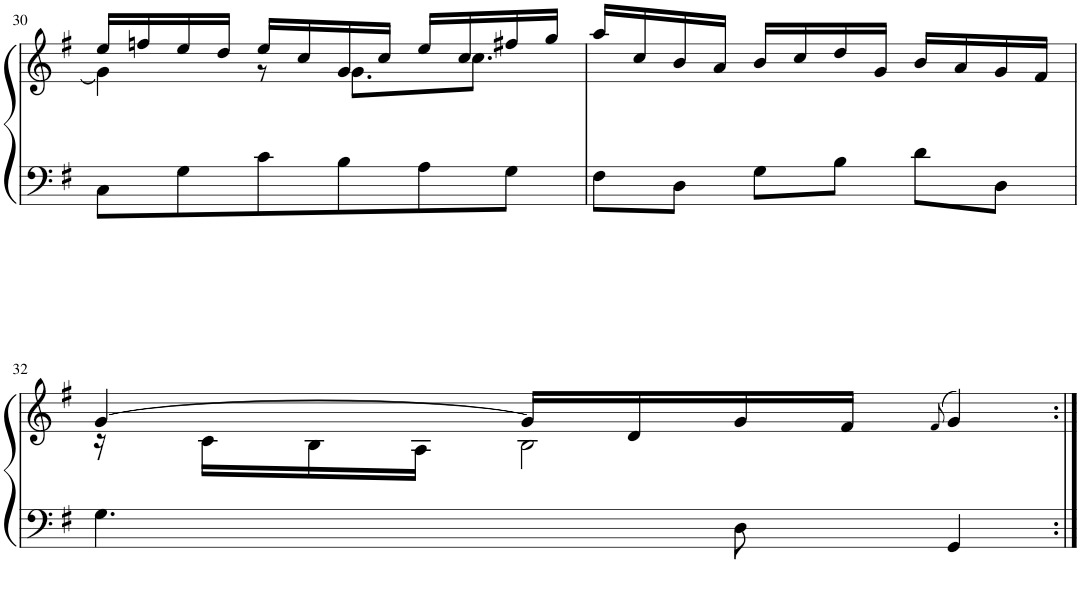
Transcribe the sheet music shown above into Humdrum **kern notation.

**kern	**kern
*part1	*part1
*staff2	*staff1
*I"Piano	*
*I'Pno	*
!!LO:PB:g=z
*clefF4	*clefG2
*k[f#]	*k[f#]
*M3/4	*M3/4
=30	=30
*	*^
8C\L	16ee/LL	4g\]
.	16ffn/	.
8G\	16ee/	.
.	16dd/JJ	.
8c\	16ee/LL	8r
.	16cc/	.
8B\	16g/	8.g\L
.	16cc/JJ	.
8A\	16ee/LL	.
.	16cc/	8.cc\J
8G\J	16ff#X/	.
.	16gg/JJ	.
*	*v	*v
=31	=31
8F#\L	16aa/LL
.	16cc/
8D\J	16b/
.	16a/JJ
8G\L	16b/LL
.	16cc/
8B\J	16dd/
.	16g/JJ
8d\L	16b/LL
.	16a/
8D\J	16g/
.	16f#/JJ
!!LO:LB:g=z
=32	=32
*	*^
4.G\	[4g/	16r
.	.	16c\LL
.	.	16B\
.	.	16A\JJ
.	16g/LL]	2B\
.	16d/	.
8D\	16g/	.
.	16f#/JJ	.
.	(8qf#/	.
4GG/	4g/)	.
*	*v	*v
=:|!	=:|!
*-	*-
